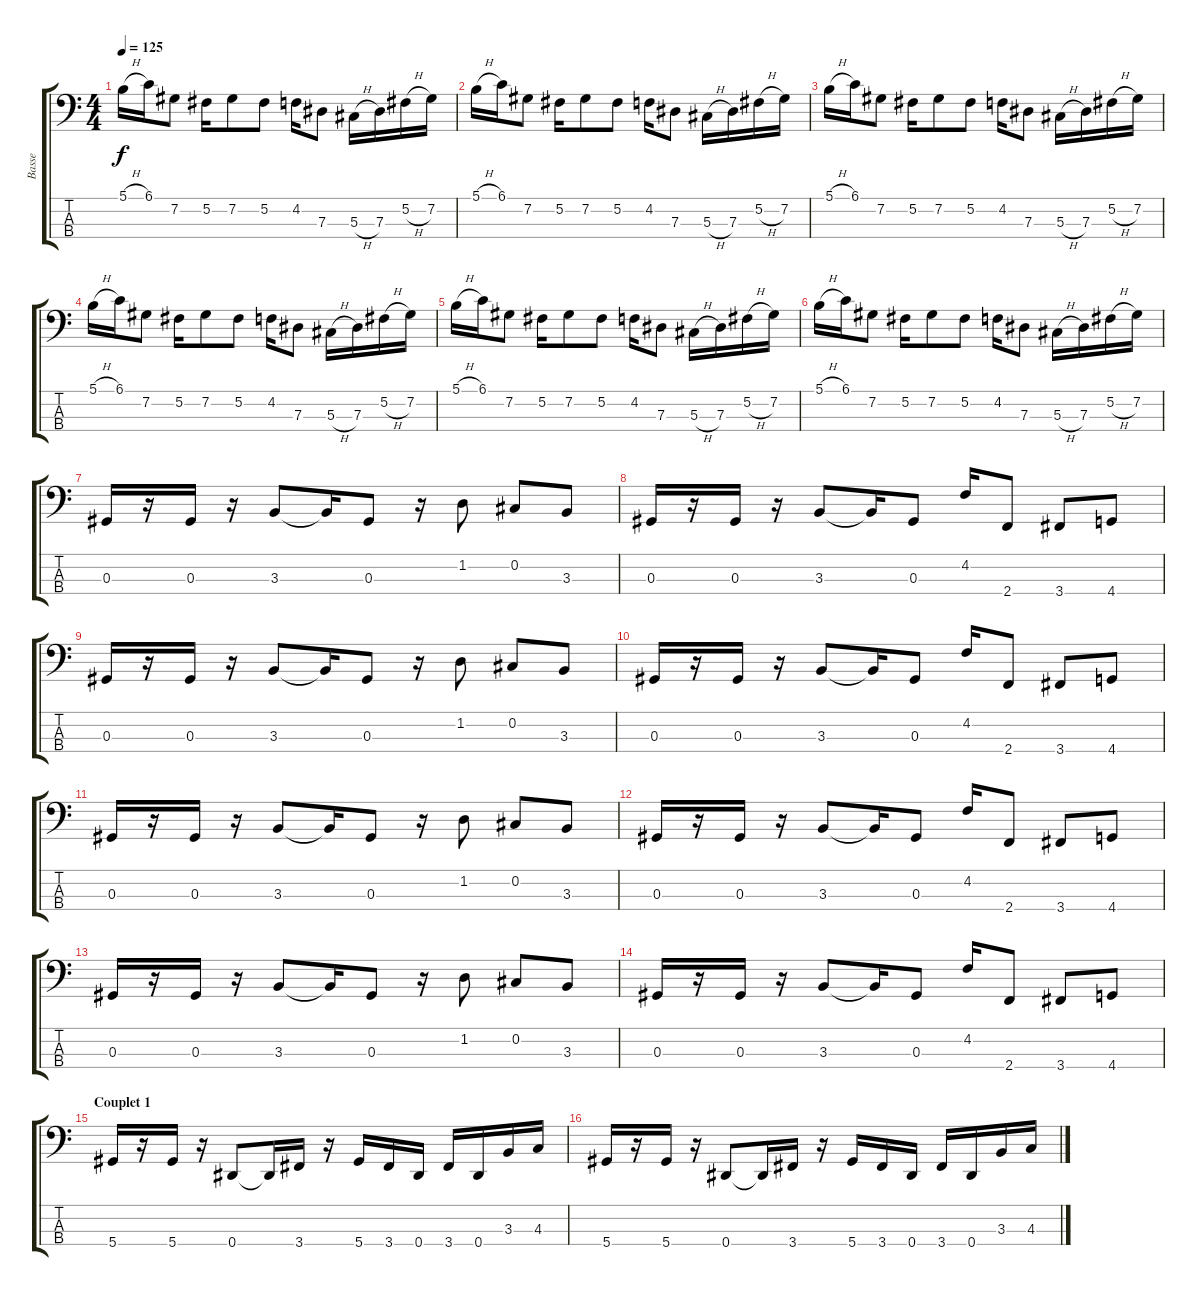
\track ("Basse" "Basse") {instrument electricbasspick}
\staff {score tabs}
\tuning (Gb2 Db2 Ab1 Eb1) {hide}
\ts (4 4)
\tempo 125
\clef f4
\ks c
5.1{h}.16{dy f} 6.1.16 7.2.8 5.2.16 7.2.8 5.2.8 4.2.16 7.3.8 5.3{h}.16 7.3.16 5.2{h}.16 7.2.16 |
5.1{h}.16 6.1.16 7.2.8 5.2.16 7.2.8 5.2.8 4.2.16 7.3.8 5.3{h}.16 7.3.16 5.2{h}.16 7.2.16 |
5.1{h}.16 6.1.16 7.2.8 5.2.16 7.2.8 5.2.8 4.2.16 7.3.8 5.3{h}.16 7.3.16 5.2{h}.16 7.2.16 |
5.1{h}.16 6.1.16 7.2.8 5.2.16 7.2.8 5.2.8 4.2.16 7.3.8 5.3{h}.16 7.3.16 5.2{h}.16 7.2.16 |
5.1{h}.16 6.1.16 7.2.8 5.2.16 7.2.8 5.2.8 4.2.16 7.3.8 5.3{h}.16 7.3.16 5.2{h}.16 7.2.16 |
5.1{h}.16 6.1.16 7.2.8 5.2.16 7.2.8 5.2.8 4.2.16 7.3.8 5.3{h}.16 7.3.16 5.2{h}.16 7.2.16 |
0.3.16 r.16 0.3.16 r.16 3.3.8 3.3{t}.16 0.3.8 r.16 1.2.8 0.2.8 3.3.8 |
0.3.16 r.16 0.3.16 r.16 3.3.8 3.3{t}.16 0.3.8 4.2.16 2.4.8 3.4.8 4.4.8 |
0.3.16 r.16 0.3.16 r.16 3.3.8 3.3{t}.16 0.3.8 r.16 1.2.8 0.2.8 3.3.8 |
0.3.16 r.16 0.3.16 r.16 3.3.8 3.3{t}.16 0.3.8 4.2.16 2.4.8 3.4.8 4.4.8 |
0.3.16 r.16 0.3.16 r.16 3.3.8 3.3{t}.16 0.3.8 r.16 1.2.8 0.2.8 3.3.8 |
0.3.16 r.16 0.3.16 r.16 3.3.8 3.3{t}.16 0.3.8 4.2.16 2.4.8 3.4.8 4.4.8 |
0.3.16 r.16 0.3.16 r.16 3.3.8 3.3{t}.16 0.3.8 r.16 1.2.8 0.2.8 3.3.8 |
0.3.16 r.16 0.3.16 r.16 3.3.8 3.3{t}.16 0.3.8 4.2.16 2.4.8 3.4.8 4.4.8 |
\section ("" "Couplet 1")
5.4.16 r.16 5.4.16 r.16 0.4.8 0.4{t}.16 3.4.16 r.16 5.4.16 3.4.16 0.4.16 3.4.16 0.4.16 3.3.16 4.3.16 |
5.4.16 r.16 5.4.16 r.16 0.4.8 0.4{t}.16 3.4.16 r.16 5.4.16 3.4.16 0.4.16 3.4.16 0.4.16 3.3.16 4.3.16
